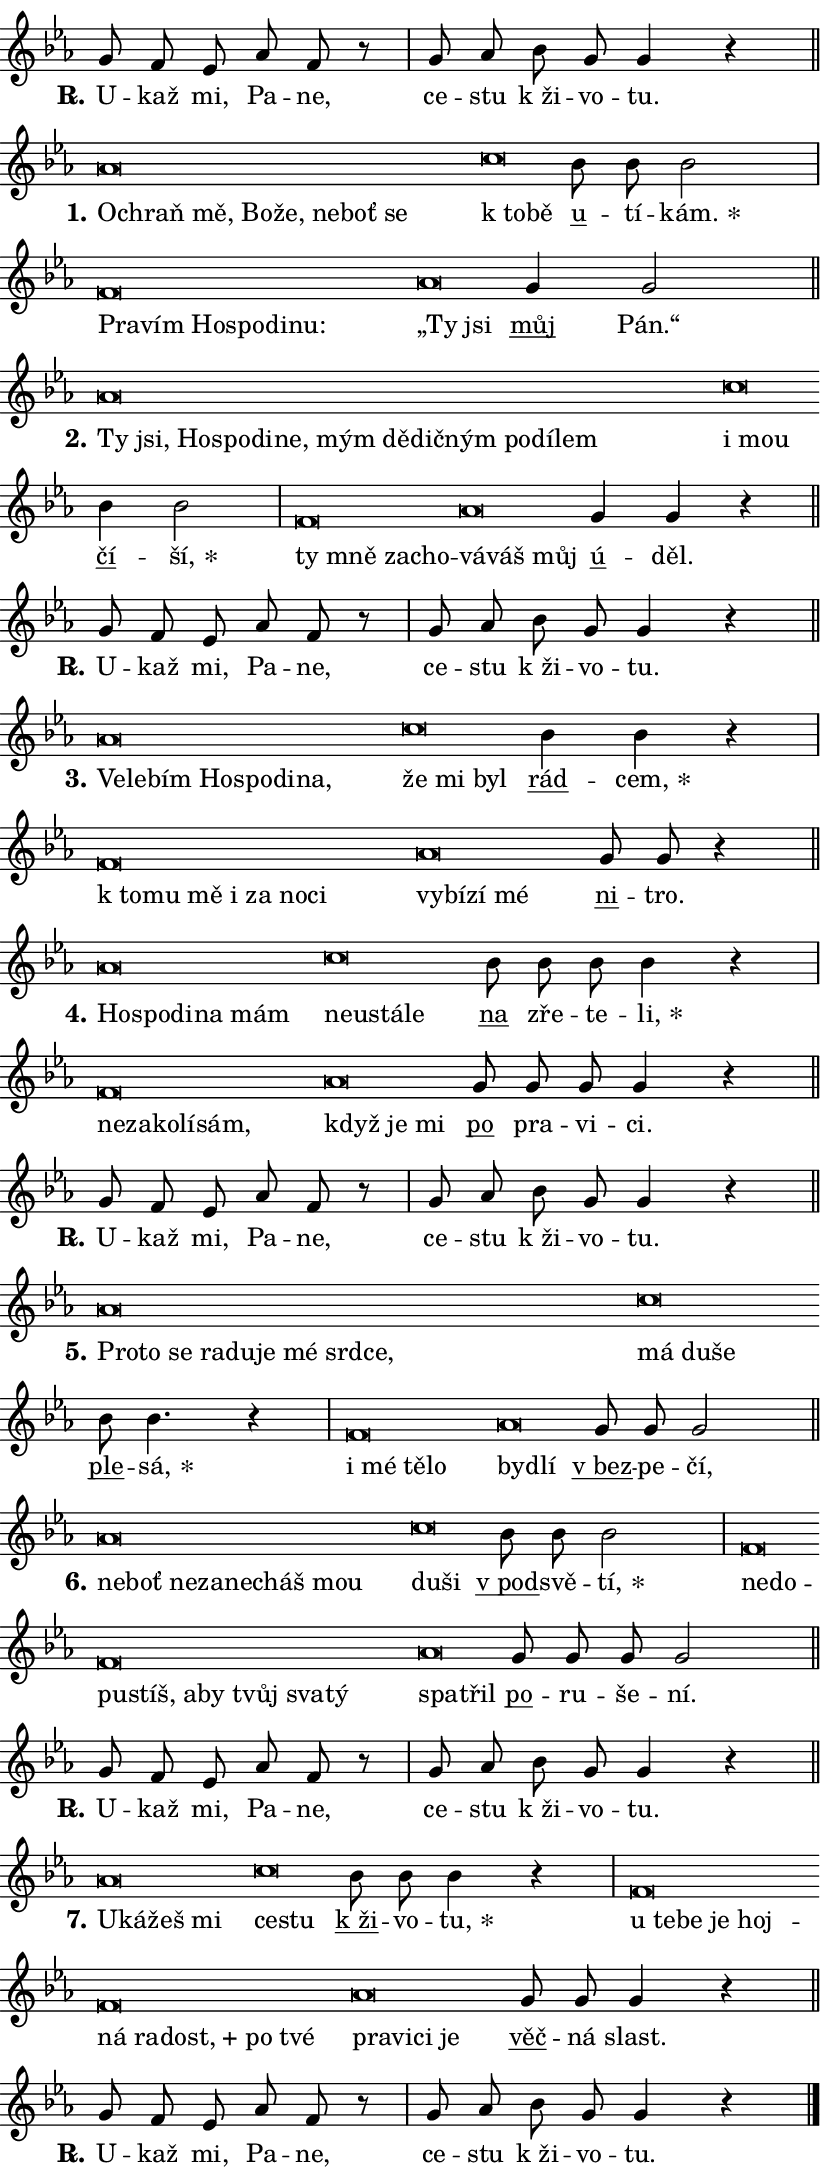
\version "2.24.0"
\header { tagline = "" }
\paper {
  indent = 0\cm
  top-margin = 0\cm
  right-margin = 0.13\cm % to fit lyric hyphens
  bottom-margin = 0\cm
  left-margin = 0\cm
  paper-width = 14\cm
  page-breaking = #ly:one-page-breaking
  system-system-spacing.basic-distance = #11
  score-system-spacing.basic-distance = #11
  ragged-last = ##f
}


%% Author: Thomas Morley
%% https://lists.gnu.org/archive/html/lilypond-user/2020-05/msg00002.html
#(define (line-position grob)
"Returns position of @var[grob} in current system:
   @code{'start}, if at first time-step
   @code{'end}, if at last time-step
   @code{'middle} otherwise
"
  (let* ((col (ly:item-get-column grob))
         (ln (ly:grob-object col 'left-neighbor))
         (rn (ly:grob-object col 'right-neighbor))
         (col-to-check-left (if (ly:grob? ln) ln col))
         (col-to-check-right (if (ly:grob? rn) rn col))
         (break-dir-left
           (and
             (ly:grob-property col-to-check-left 'non-musical #f)
             (ly:item-break-dir col-to-check-left)))
         (break-dir-right
           (and
             (ly:grob-property col-to-check-right 'non-musical #f)
             (ly:item-break-dir col-to-check-right))))
        (cond ((eqv? 1 break-dir-left) 'start)
              ((eqv? -1 break-dir-right) 'end)
              (else 'middle))))

#(define (tranparent-at-line-position vctor)
  (lambda (grob)
  "Relying on @code{line-position} select the relevant enry from @var{vctor}.
Used to determine transparency,"
    (case (line-position grob)
      ((end) (not (vector-ref vctor 0)))
      ((middle) (not (vector-ref vctor 1)))
      ((start) (not (vector-ref vctor 2))))))

noteHeadBreakVisibility =
#(define-music-function (break-visibility)(vector?)
"Makes @code{NoteHead}s transparent relying on @var{break-visibility}"
#{
  \override NoteHead.transparent =
    #(tranparent-at-line-position break-visibility)
#})

#(define delete-ledgers-for-transparent-note-heads
  (lambda (grob)
    "Reads whether a @code{NoteHead} is transparent.
If so this @code{NoteHead} is removed from @code{'note-heads} from
@var{grob}, which is supposed to be @code{LedgerLineSpanner}.
As a result ledgers are not printed for this @code{NoteHead}"
    (let* ((nhds-array (ly:grob-object grob 'note-heads))
           (nhds-list
             (if (ly:grob-array? nhds-array)
                 (ly:grob-array->list nhds-array)
                 '()))
           ;; Relies on the transparent-property being done before
           ;; Staff.LedgerLineSpanner.after-line-breaking is executed.
           ;; This is fragile ...
           (to-keep
             (remove
               (lambda (nhd)
                 (ly:grob-property nhd 'transparent #f))
               nhds-list)))
      ;; TODO find a better method to iterate over grob-arrays, similiar
      ;; to filter/remove etc for lists
      ;; For now rebuilt from scratch
      (set! (ly:grob-object grob 'note-heads)  '())
      (for-each
        (lambda (nhd)
          (ly:pointer-group-interface::add-grob grob 'note-heads nhd))
        to-keep))))

squashNotes = {
  \override NoteHead.X-extent = #'(-0.2 . 0.2)
  \override NoteHead.Y-extent = #'(-0.75 . 0)
  \override NoteHead.stencil =
    #(lambda (grob)
       (let ((pos (ly:grob-property grob 'staff-position)))
         (begin
           (if (< pos -7) (display "ERROR: Lower brevis then expected\n") (display ""))
           (if (<= pos -6) ly:text-interface::print ly:note-head::print))))
}
unSquashNotes = {
  \revert NoteHead.X-extent
  \revert NoteHead.Y-extent
  \revert NoteHead.stencil
}

hideNotes = \noteHeadBreakVisibility #begin-of-line-visible
unHideNotes = \noteHeadBreakVisibility #all-visible

% work-around for resetting accidentals
% https://lilypond.org/doc/v2.23/Documentation/notation/displaying-rhythms#unmetered-music
cadenzaMeasure = {
  \cadenzaOff
  \partial 1024 s1024
  \cadenzaOn
}

#(define-markup-command (accent layout props text) (markup?)
  "Underline accented syllable"
  (interpret-markup layout props
    #{\markup \override #'(offset . 4.3) \underline { #text }#}))

responsum = \markup \concat {
  "R" \hspace #-1.05 \path #0.1 #'((moveto 0 0.07) (lineto 0.9 0.8)) \hspace #0.05 "."
}

spaceSize = #0.6828661417322834 % exact space size for TeX Gyre Schola

\layout {
  \context {
    \Staff
    \remove "Time_signature_engraver"
    \override LedgerLineSpanner.after-line-breaking = #delete-ledgers-for-transparent-note-heads
  }
  \context {
    \Lyrics {
      \override LyricSpace.minimum-distance = \spaceSize
      \override LyricText.font-name = #"TeX Gyre Schola"
      \override LyricText.font-size = 1
      \override StanzaNumber.font-name = #"TeX Gyre Schola Bold"
      \override StanzaNumber.font-size = 1
    }
  }
  \context {
    \Score 
    \override NoteHead.text =
      #(lambda (grob) 
        (let ((pos (ly:grob-property grob 'staff-position)))
          #{\markup {
            \combine
              \halign #-0.55 \raise #(if (= pos -6) 0 0.5) \override #'(thickness . 2) \draw-line #'(3.2 . 0)
              \musicglyph "noteheads.sM1"
          }#}))
  }
}

% magnetic-lyrics.ily
%
%   written by
%     Jean Abou Samra <jean@abou-samra.fr>
%     Werner Lemberg <wl@gnu.org>
%
%   adapted by
%     Jiri Hon <jiri.hon@gmail.com>
%
% Version 2022-Apr-15

% https://www.mail-archive.com/lilypond-user@gnu.org/msg149350.html

#(define (Left_hyphen_pointer_engraver context)
   "Collect syllable-hyphen-syllable occurrences in lyrics and store
them in properties.  This engraver only looks to the left.  For
example, if the lyrics input is @code{foo -- bar}, it does the
following.

@itemize @bullet
@item
Set the @code{text} property of the @code{LyricHyphen} grob between
@q{foo} and @q{bar} to @code{foo}.

@item
Set the @code{left-hyphen} property of the @code{LyricText} grob with
text @q{foo} to the @code{LyricHyphen} grob between @q{foo} and
@q{bar}.
@end itemize

Use this auxiliary engraver in combination with the
@code{lyric-@/text::@/apply-@/magnetic-@/offset!} hook."
   (let ((hyphen #f)
         (text #f))
     (make-engraver
      (acknowledgers
       ((lyric-syllable-interface engraver grob source-engraver)
        (set! text grob)))
      (end-acknowledgers
       ((lyric-hyphen-interface engraver grob source-engraver)
        ;(when (not (grob::has-interface grob 'lyric-space-interface))
          (set! hyphen grob)));)
      ((stop-translation-timestep engraver)
       (when (and text hyphen)
         (ly:grob-set-object! text 'left-hyphen hyphen))
       (set! text #f)
       (set! hyphen #f)))))

#(define (lyric-text::apply-magnetic-offset! grob)
   "If the space between two syllables is less than the value in
property @code{LyricText@/.details@/.squash-threshold}, move the right
syllable to the left so that it gets concatenated with the left
syllable.

Use this function as a hook for
@code{LyricText@/.after-@/line-@/breaking} if the
@code{Left_@/hyphen_@/pointer_@/engraver} is active."
   (let ((hyphen (ly:grob-object grob 'left-hyphen #f)))
     (when hyphen
       (let ((left-text (ly:spanner-bound hyphen LEFT)))
         (when (grob::has-interface left-text 'lyric-syllable-interface)
           (let* ((common (ly:grob-common-refpoint grob left-text X))
                  (this-x-ext (ly:grob-extent grob common X))
                  (left-x-ext
                   (begin
                     ;; Trigger magnetism for left-text.
                     (ly:grob-property left-text 'after-line-breaking)
                     (ly:grob-extent left-text common X)))
                  ;; `delta` is the gap width between two syllables.
                  (delta (- (interval-start this-x-ext)
                            (interval-end left-x-ext)))
                  (details (ly:grob-property grob 'details))
                  (threshold (assoc-get 'squash-threshold details 0.2)))
             (when (< delta threshold)
               (let* (;; We have to manipulate the input text so that
                      ;; ligatures crossing syllable boundaries are not
                      ;; disabled.  For languages based on the Latin
                      ;; script this is essentially a beautification.
                      ;; However, for non-Western scripts it can be a
                      ;; necessity.
                      (lt (ly:grob-property left-text 'text))
                      (rt (ly:grob-property grob 'text))
                      (is-space (grob::has-interface hyphen 'lyric-space-interface))
                      (space (if is-space " " ""))
                      (extra-delta (if is-space spaceSize 0))
                      ;; Append new syllable.
                      (ltrt-space (if (and (string? lt) (string? rt))
                                (string-append lt space rt)
                                (make-concat-markup (list lt space rt))))
                      ;; Right-align `ltrt` to the right side.
                      (ltrt-space-markup (grob-interpret-markup
                               grob
                               (make-translate-markup
                                (cons (interval-length this-x-ext) 0)
                                (make-right-align-markup ltrt-space)))))
                 (begin
                   ;; Don't print `left-text`.
                   (ly:grob-set-property! left-text 'stencil #f)
                   ;; Set text and stencil (which holds all collected
                   ;; syllables so far) and shift it to the left.
                   (ly:grob-set-property! grob 'text ltrt-space)
                   (ly:grob-set-property! grob 'stencil ltrt-space-markup)
                   (ly:grob-translate-axis! grob (- (- delta extra-delta)) X))))))))))


#(define (lyric-hyphen::displace-bounds-first grob)
   ;; Make very sure this callback isn't triggered too early.
   (let ((left (ly:spanner-bound grob LEFT))
         (right (ly:spanner-bound grob RIGHT)))
     (ly:grob-property left 'after-line-breaking)
     (ly:grob-property right 'after-line-breaking)
     (ly:lyric-hyphen::print grob)))

squashThreshold = #0.4

\layout {
  \context {
    \Lyrics
    \consists #Left_hyphen_pointer_engraver
    \override LyricText.after-line-breaking =
      #lyric-text::apply-magnetic-offset!
    \override LyricHyphen.stencil = #lyric-hyphen::displace-bounds-first
    \override LyricText.details.squash-threshold = \squashThreshold
    \override LyricHyphen.minimum-distance = 0
    \override LyricHyphen.minimum-length = \squashThreshold
  }
}

squashText = \override LyricText.details.squash-threshold = 9999
unSquashText = \override LyricText.details.squash-threshold = \squashThreshold

leftText = \override LyricText.self-alignment-X = #LEFT
unLeftText = \revert LyricText.self-alignment-X

starOffset = #(lambda (grob) 
                (let ((x_offset (ly:self-alignment-interface::aligned-on-x-parent grob)))
                  (if (= x_offset 0) 0 (+ x_offset 1.2))))

star = #(define-music-function (syllable)(string?)
"Append star separator at the end of a syllable"
#{
  \once \override LyricText.X-offset = #starOffset
  \lyricmode { \markup {
    #syllable
    \override #'((font-name . "TeX Gyre Schola Bold")) \hspace #0.2 \lower #0.65 \larger "*"
  } }
#})

starAccent = #(define-music-function (syllable)(string?)
"Append star separator at the end of a syllable and make accent"
#{
  \once \override LyricText.X-offset = #starOffset
  \lyricmode { \markup {
    \accent #syllable
    \override #'((font-name . "TeX Gyre Schola Bold")) \hspace #0.2 \lower #0.65 \larger "*"
  } }
#})

breath = #(define-music-function (syllable)(string?)
"Append breathing indicator at the end of a syllable"
#{
  \lyricmode { \markup { #syllable "+" } }
#})

optionalBreath = #(define-music-function (syllable)(string?)
"Append optional breathing indicator at the end of a syllable"
#{
  \lyricmode { \markup { #syllable "(+)" } }
#})


\score {
    <<
        \new Voice = "melody" { \cadenzaOn \key es \major \relative { g'8 f es as f r \cadenzaMeasure \bar "|" g as bes g g4 r \cadenzaMeasure \bar "||" \break } }
        \new Lyrics \lyricsto "melody" { \lyricmode { \set stanza = \responsum
U -- kaž mi, Pa -- ne, ce -- stu "k ži" -- vo -- tu. } }
    >>
    \layout {}
}

\score {
    <<
        \new Voice = "melody" { \cadenzaOn \key es \major \relative { \squashNotes as'\breve*1/16 \hideNotes \breve*1/16 \bar "" \breve*1/16 \bar "" \breve*1/16 \bar "" \breve*1/16 \bar "" \breve*1/16 \bar "" \breve*1/16 \breve*1/16 \bar "" \unHideNotes \unSquashNotes \squashNotes c\breve*1/16 \hideNotes \breve*1/16 \bar "" \unHideNotes \unSquashNotes \bar "" bes8 bes bes2 \cadenzaMeasure \bar "|" \squashNotes f\breve*1/16 \hideNotes \breve*1/16 \bar "" \breve*1/16 \bar "" \breve*1/16 \bar "" \breve*1/16 \breve*1/16 \bar "" \unHideNotes \unSquashNotes \squashNotes as\breve*1/16 \hideNotes \breve*1/16 \bar "" \unHideNotes \unSquashNotes \bar "" g4 g2 \cadenzaMeasure \bar "||" \break } }
        \new Lyrics \lyricsto "melody" { \lyricmode { \set stanza = "1."
\leftText O -- \squashText chraň mě, Bo -- že, ne -- boť se \unSquashText "k to" -- \squashText bě \unLeftText \unSquashText \markup \accent u -- tí -- \star kám. \leftText Pra -- \squashText vím Ho -- spo -- di -- nu: \unSquashText „Ty \squashText jsi \unLeftText \unSquashText \markup \accent můj Pán.“ } }
    >>
    \layout {}
}

\score {
    <<
        \new Voice = "melody" { \cadenzaOn \key es \major \relative { \squashNotes as'\breve*1/16 \hideNotes \breve*1/16 \bar "" \breve*1/16 \bar "" \breve*1/16 \bar "" \breve*1/16 \bar "" \breve*1/16 \bar "" \breve*1/16 \bar "" \breve*1/16 \bar "" \breve*1/16 \bar "" \breve*1/16 \bar "" \breve*1/16 \bar "" \breve*1/16 \breve*1/16 \bar "" \unHideNotes \unSquashNotes \squashNotes c\breve*1/16 \hideNotes \breve*1/16 \bar "" \unHideNotes \unSquashNotes \bar "" bes4 bes2 \cadenzaMeasure \bar "|" \squashNotes f\breve*1/16 \hideNotes \breve*1/16 \bar "" \breve*1/16 \breve*1/16 \bar "" \unHideNotes \unSquashNotes \squashNotes as\breve*1/16 \hideNotes \breve*1/16 \breve*1/16 \bar "" \unHideNotes \unSquashNotes \bar "" g4 g4 r \cadenzaMeasure \bar "||" \break } }
        \new Lyrics \lyricsto "melody" { \lyricmode { \set stanza = "2."
\leftText Ty \squashText jsi, Ho -- spo -- di -- ne, mým dě -- dič -- ným po -- dí -- lem \unSquashText i \squashText mou \unLeftText \unSquashText \markup \accent čí -- \star ší, \leftText ty \squashText mně za -- cho -- \unSquashText vá -- \squashText váš můj \unLeftText \unSquashText \markup \accent ú -- děl. } }
    >>
    \layout {}
}

\score {
    <<
        \new Voice = "melody" { \cadenzaOn \key es \major \relative { g'8 f es as f r \cadenzaMeasure \bar "|" g as bes g g4 r \cadenzaMeasure \bar "||" \break } }
        \new Lyrics \lyricsto "melody" { \lyricmode { \set stanza = \responsum
U -- kaž mi, Pa -- ne, ce -- stu "k ži" -- vo -- tu. } }
    >>
    \layout {}
}

\score {
    <<
        \new Voice = "melody" { \cadenzaOn \key es \major \relative { \squashNotes as'\breve*1/16 \hideNotes \breve*1/16 \bar "" \breve*1/16 \bar "" \breve*1/16 \bar "" \breve*1/16 \bar "" \breve*1/16 \breve*1/16 \bar "" \unHideNotes \unSquashNotes \squashNotes c\breve*1/16 \hideNotes \breve*1/16 \breve*1/16 \bar "" \unHideNotes \unSquashNotes \bar "" bes4 bes4 r \cadenzaMeasure \bar "|" \squashNotes f\breve*1/16 \hideNotes \breve*1/16 \bar "" \breve*1/16 \bar "" \breve*1/16 \bar "" \breve*1/16 \bar "" \breve*1/16 \breve*1/16 \bar "" \unHideNotes \unSquashNotes \squashNotes as\breve*1/16 \hideNotes \breve*1/16 \bar "" \breve*1/16 \breve*1/16 \bar "" \unHideNotes \unSquashNotes \bar "" g8 g r4 \cadenzaMeasure \bar "||" \break } }
        \new Lyrics \lyricsto "melody" { \lyricmode { \set stanza = "3."
\leftText Ve -- \squashText le -- bím Ho -- spo -- di -- na, \unSquashText že \squashText mi byl \unLeftText \unSquashText \markup \accent rád -- \star cem, \leftText "k to" -- \squashText mu mě i za no -- ci \unSquashText vy -- \squashText bí -- zí mé \unLeftText \unSquashText \markup \accent ni -- tro. } }
    >>
    \layout {}
}

\score {
    <<
        \new Voice = "melody" { \cadenzaOn \key es \major \relative { \squashNotes as'\breve*1/16 \hideNotes \breve*1/16 \bar "" \breve*1/16 \bar "" \breve*1/16 \breve*1/16 \bar "" \unHideNotes \unSquashNotes \squashNotes c\breve*1/16 \hideNotes \breve*1/16 \bar "" \breve*1/16 \breve*1/16 \bar "" \unHideNotes \unSquashNotes \bar "" bes8 bes bes bes4 r \cadenzaMeasure \bar "|" \squashNotes f\breve*1/16 \hideNotes \breve*1/16 \bar "" \breve*1/16 \bar "" \breve*1/16 \breve*1/16 \bar "" \unHideNotes \unSquashNotes \squashNotes as\breve*1/16 \hideNotes \breve*1/16 \breve*1/16 \bar "" \unHideNotes \unSquashNotes \bar "" g8 g g g4 r \cadenzaMeasure \bar "||" \break } }
        \new Lyrics \lyricsto "melody" { \lyricmode { \set stanza = "4."
\leftText Ho -- \squashText spo -- di -- na mám \unSquashText ne -- \squashText u -- stá -- le \unLeftText \unSquashText \markup \accent na zře -- te -- \star li, \leftText ne -- \squashText za -- ko -- lí -- sám, \unSquashText když \squashText je mi \unLeftText \unSquashText \markup \accent po pra -- vi -- ci. } }
    >>
    \layout {}
}

\score {
    <<
        \new Voice = "melody" { \cadenzaOn \key es \major \relative { g'8 f es as f r \cadenzaMeasure \bar "|" g as bes g g4 r \cadenzaMeasure \bar "||" \break } }
        \new Lyrics \lyricsto "melody" { \lyricmode { \set stanza = \responsum
U -- kaž mi, Pa -- ne, ce -- stu "k ži" -- vo -- tu. } }
    >>
    \layout {}
}

\score {
    <<
        \new Voice = "melody" { \cadenzaOn \key es \major \relative { \squashNotes as'\breve*1/16 \hideNotes \breve*1/16 \bar "" \breve*1/16 \bar "" \breve*1/16 \bar "" \breve*1/16 \bar "" \breve*1/16 \bar "" \breve*1/16 \bar "" \breve*1/16 \breve*1/16 \bar "" \unHideNotes \unSquashNotes \squashNotes c\breve*1/16 \hideNotes \breve*1/16 \breve*1/16 \bar "" \unHideNotes \unSquashNotes \bar "" bes8 bes4. r4 \cadenzaMeasure \bar "|" \squashNotes f\breve*1/16 \hideNotes \breve*1/16 \bar "" \breve*1/16 \breve*1/16 \bar "" \unHideNotes \unSquashNotes \squashNotes as\breve*1/16 \hideNotes \breve*1/16 \bar "" \unHideNotes \unSquashNotes \bar "" g8 g g2 \cadenzaMeasure \bar "||" \break } }
        \new Lyrics \lyricsto "melody" { \lyricmode { \set stanza = "5."
\leftText Pro -- \squashText to se ra -- du -- je mé srd -- ce, \unSquashText má \squashText du -- še \unLeftText \unSquashText \markup \accent ple -- \star sá, \leftText i \squashText mé tě -- lo \unSquashText by -- \squashText dlí \unLeftText \unSquashText \markup \accent "v bez" -- pe -- čí, } }
    >>
    \layout {}
}

\score {
    <<
        \new Voice = "melody" { \cadenzaOn \key es \major \relative { \squashNotes as'\breve*1/16 \hideNotes \breve*1/16 \bar "" \breve*1/16 \bar "" \breve*1/16 \bar "" \breve*1/16 \bar "" \breve*1/16 \breve*1/16 \bar "" \unHideNotes \unSquashNotes \squashNotes c\breve*1/16 \hideNotes \breve*1/16 \bar "" \unHideNotes \unSquashNotes \bar "" bes8 bes bes2 \cadenzaMeasure \bar "|" \squashNotes f\breve*1/16 \hideNotes \breve*1/16 \bar "" \breve*1/16 \bar "" \breve*1/16 \bar "" \breve*1/16 \bar "" \breve*1/16 \bar "" \breve*1/16 \bar "" \breve*1/16 \breve*1/16 \bar "" \unHideNotes \unSquashNotes \squashNotes as\breve*1/16 \hideNotes \breve*1/16 \bar "" \unHideNotes \unSquashNotes \bar "" g8 g g g2 \cadenzaMeasure \bar "||" \break } }
        \new Lyrics \lyricsto "melody" { \lyricmode { \set stanza = "6."
\leftText ne -- \squashText boť ne -- za -- ne -- cháš mou \unSquashText du -- \squashText ši \unLeftText \unSquashText \markup \accent "v pod" -- svě -- \star tí, \leftText ne -- \squashText do -- pu -- stíš, a -- by tvůj sva -- tý \unSquashText spa -- \squashText třil \unLeftText \unSquashText \markup \accent po -- ru -- še -- ní. } }
    >>
    \layout {}
}

\score {
    <<
        \new Voice = "melody" { \cadenzaOn \key es \major \relative { g'8 f es as f r \cadenzaMeasure \bar "|" g as bes g g4 r \cadenzaMeasure \bar "||" \break } }
        \new Lyrics \lyricsto "melody" { \lyricmode { \set stanza = \responsum
U -- kaž mi, Pa -- ne, ce -- stu "k ži" -- vo -- tu. } }
    >>
    \layout {}
}

\score {
    <<
        \new Voice = "melody" { \cadenzaOn \key es \major \relative { \squashNotes as'\breve*1/16 \hideNotes \breve*1/16 \bar "" \breve*1/16 \breve*1/16 \bar "" \unHideNotes \unSquashNotes \squashNotes c\breve*1/16 \hideNotes \breve*1/16 \bar "" \unHideNotes \unSquashNotes \bar "" bes8 bes bes4 r \cadenzaMeasure \bar "|" \squashNotes f\breve*1/16 \hideNotes \breve*1/16 \bar "" \breve*1/16 \bar "" \breve*1/16 \bar "" \breve*1/16 \bar "" \breve*1/16 \bar "" \breve*1/16 \bar "" \breve*1/16 \bar "" \breve*1/16 \breve*1/16 \bar "" \unHideNotes \unSquashNotes \squashNotes as\breve*1/16 \hideNotes \breve*1/16 \bar "" \breve*1/16 \breve*1/16 \bar "" \unHideNotes \unSquashNotes \bar "" g8 g g4 r \cadenzaMeasure \bar "||" \break } }
        \new Lyrics \lyricsto "melody" { \lyricmode { \set stanza = "7."
\leftText U -- \squashText ká -- žeš mi \unSquashText ce -- \squashText stu \unLeftText \unSquashText \markup \accent "k ži" -- vo -- \star tu, \leftText u \squashText te -- be je hoj -- ná ra -- \breath "dost," po tvé \unSquashText pra -- \squashText vi -- ci je \unLeftText \unSquashText \markup \accent věč -- ná slast. } }
    >>
    \layout {}
}

\score {
    <<
        \new Voice = "melody" { \cadenzaOn \key es \major \relative { g'8 f es as f r \cadenzaMeasure \bar "|" g as bes g g4 r \cadenzaMeasure \bar "||" \break } \bar "|." }
        \new Lyrics \lyricsto "melody" { \lyricmode { \set stanza = \responsum
U -- kaž mi, Pa -- ne, ce -- stu "k ži" -- vo -- tu. } }
    >>
    \layout {}
}
